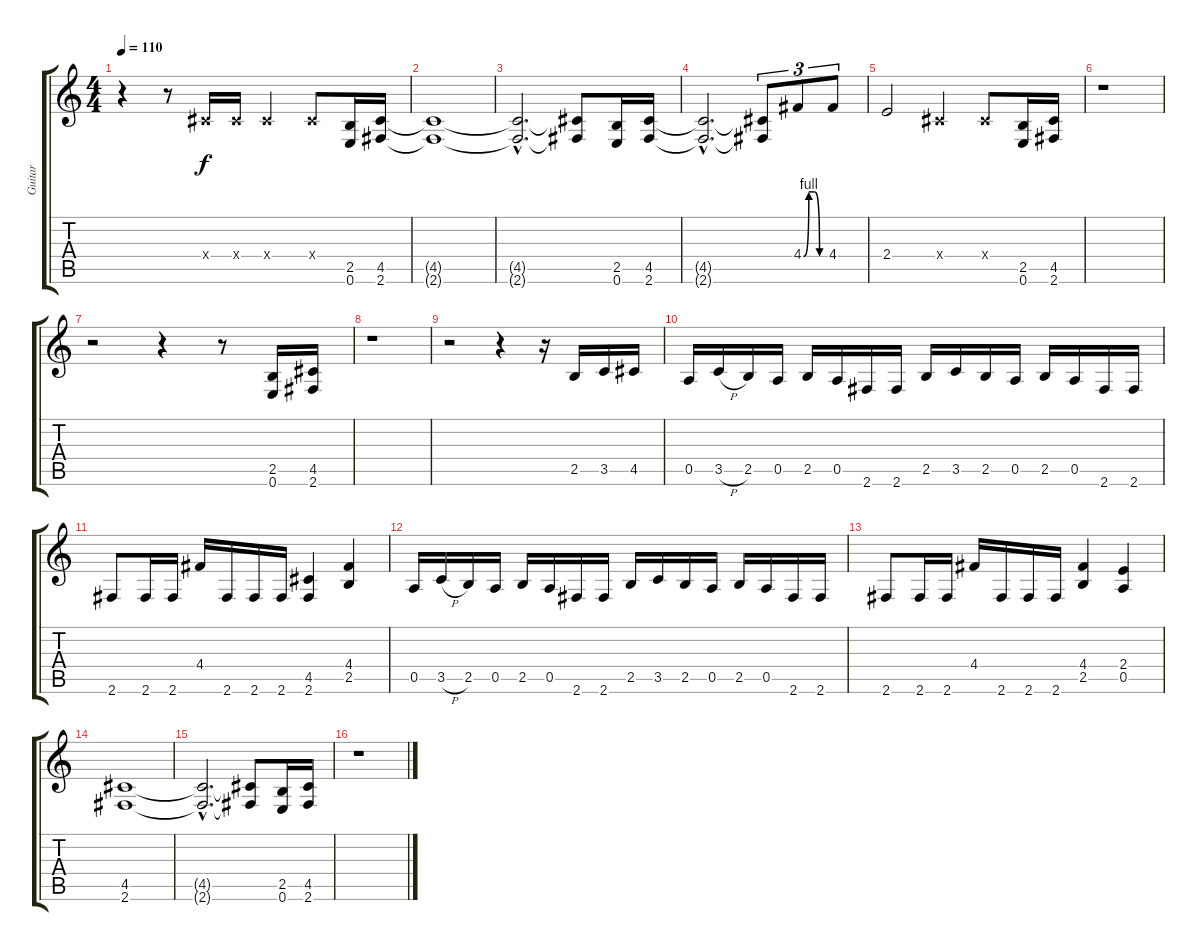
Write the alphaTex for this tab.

\track ("Guitar" "Guitar") {instrument distortionguitar}
\staff {score tabs}
\tuning (E4 B3 G3 D3 A2 E2) {hide}
\ts (4 4)
\tempo 110
\clef g2
\ks c
r.4{dy f instrument distortionguitar} r.8 -1.4{x}.16 -1.4{x}.16 -1.4{x}.4 -1.4{x}.8 (2.5 0.6).16 (4.5 2.6).16 |
(4.5{t} 2.6{t}).1 |
(4.5{hac t} 2.6{hac t}).2{d} (4.5{t} 2.6{t}).8 (2.5 0.6).16 (4.5 2.6).16 |
(4.5{hac t} 2.6{hac t}).2{d} (4.5{t} 2.6{t}).8{tu (3 2)} 4.4{be (custom 0 0 15 4 30 4 45 0 60 0)}.8{tu (3 2)} 4.4.8{tu (3 2)} |
2.4.2 -1.4{x}.4 -1.4{x}.8 (2.5 0.6).16 (4.5 2.6).16 |
r.1 |
r.2 r.4 r.8 (2.5 0.6).16 (4.5 2.6).16 |
r.1 |
r.2 r.4 r.16 2.5.16 3.5.16 4.5.16 |
0.5.16 3.5{h}.16 2.5.16 0.5.16 2.5.16 0.5.16 2.6.16 2.6.16 2.5.16 3.5.16 2.5.16 0.5.16 2.5.16 0.5.16 2.6.16 2.6.16 |
2.6.8 2.6.16 2.6.16 4.4.16 2.6.16 2.6.16 2.6.16 (4.5 2.6).4 (4.4 2.5).4 |
0.5.16 3.5{h}.16 2.5.16 0.5.16 2.5.16 0.5.16 2.6.16 2.6.16 2.5.16 3.5.16 2.5.16 0.5.16 2.5.16 0.5.16 2.6.16 2.6.16 |
2.6.8 2.6.16 2.6.16 4.4.16 2.6.16 2.6.16 2.6.16 (4.4 2.5).4 (2.4 0.5).4 |
(4.5 2.6).1 |
(4.5{hac t} 2.6{hac t}).2{d} (4.5{t} 2.6{t}).8 (2.5 0.6).16 (4.5 2.6).16 |
r.1
